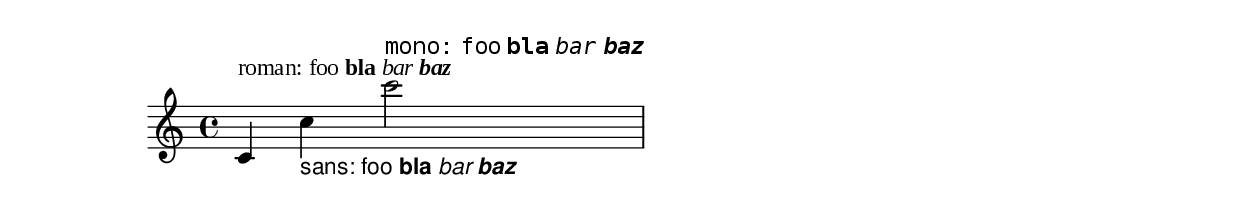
%% Do not edit this file; it is auto-generated from LSR http://lsr.dsi.unimi.it
%% This file is in the public domain.
\version "2.11.62"

\header {
  lsrtags = "text, tweaks-and-overrides"

  texidoc = "
The default font families for text can be overridden with
@code{make-pango-font-tree}. 

"
  doctitle = "Changing the default text font family"
} % begin verbatim
\paper {
  % change for other default global staff size. 
  myStaffSize = #20
  %{
     run
         lilypond -dshow-available-fonts blabla
     to show all fonts available in the process log.  
  %}

  #(define fonts
    (make-pango-font-tree "Times New Roman"
                          "Nimbus Sans"
                          "Luxi Mono"
;;                        "Helvetica"
;;                        "Courier"
     (/ myStaffSize 20)))
}

\relative {
  c'^\markup {
    roman: foo \bold bla \italic bar \italic \bold baz 
  }
  c'_\markup {
    \override #'(font-family . sans)
    {
      sans: foo \bold bla \italic bar \italic \bold baz
    }
  }
  c'2^\markup {
    \override #'(font-family . typewriter)
    {
      mono: foo \bold bla \italic bar \italic \bold baz
    }
  }
}  

